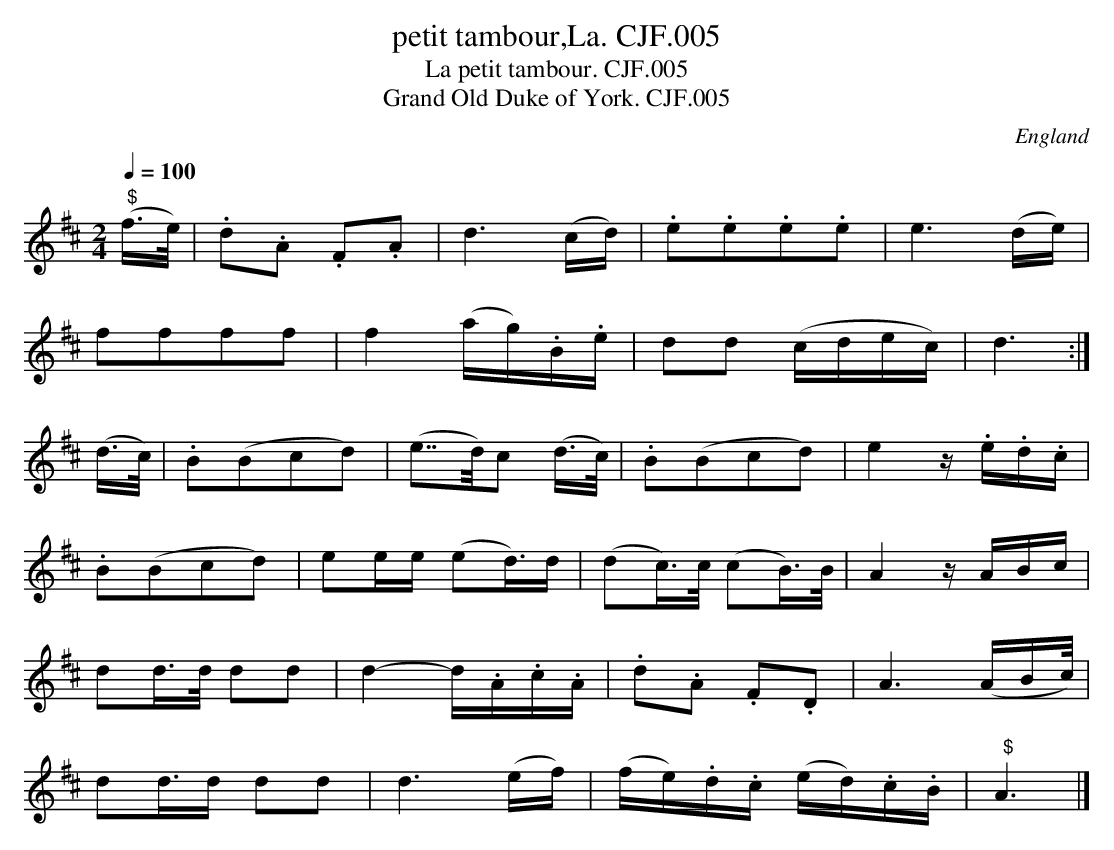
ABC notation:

X:1
T:petit tambour,La. CJF.005
T:La petit tambour. CJF.005
T:Grand Old Duke of York. CJF.005
O:England
M:2/4
L:1/8
Q:1/4=100
K:D major
" $"(f3/4e/4)|\
.d.A .F.A|d3(c/d/)|.e.e.e.e|e3(d/e/)|!
ffff|f2(a/g/).B/.e/|dd (c/d/e/c/)|d3:|!
(d3/4c/4)|.B(Bcd)|(e7/4d/4)c (d3/4c/4)|.B(Bcd)|e2z/.e/.d/.c/|!
.B(Bcd)|ee/e/ (ed3/4)d/|(dc3/4)c/4 (cB3/4)B/4|A2z/A/B/c/|!
dd3/4d/4 dd|d2-d/.A/.c/.A/|.d.A .F.D|A3(A/B/c/4)|!
dd3/4d/ dd|d3(e/f/)|(f/e/).d/.c/ (e/d/).c/.B/|"  $"A3|]
